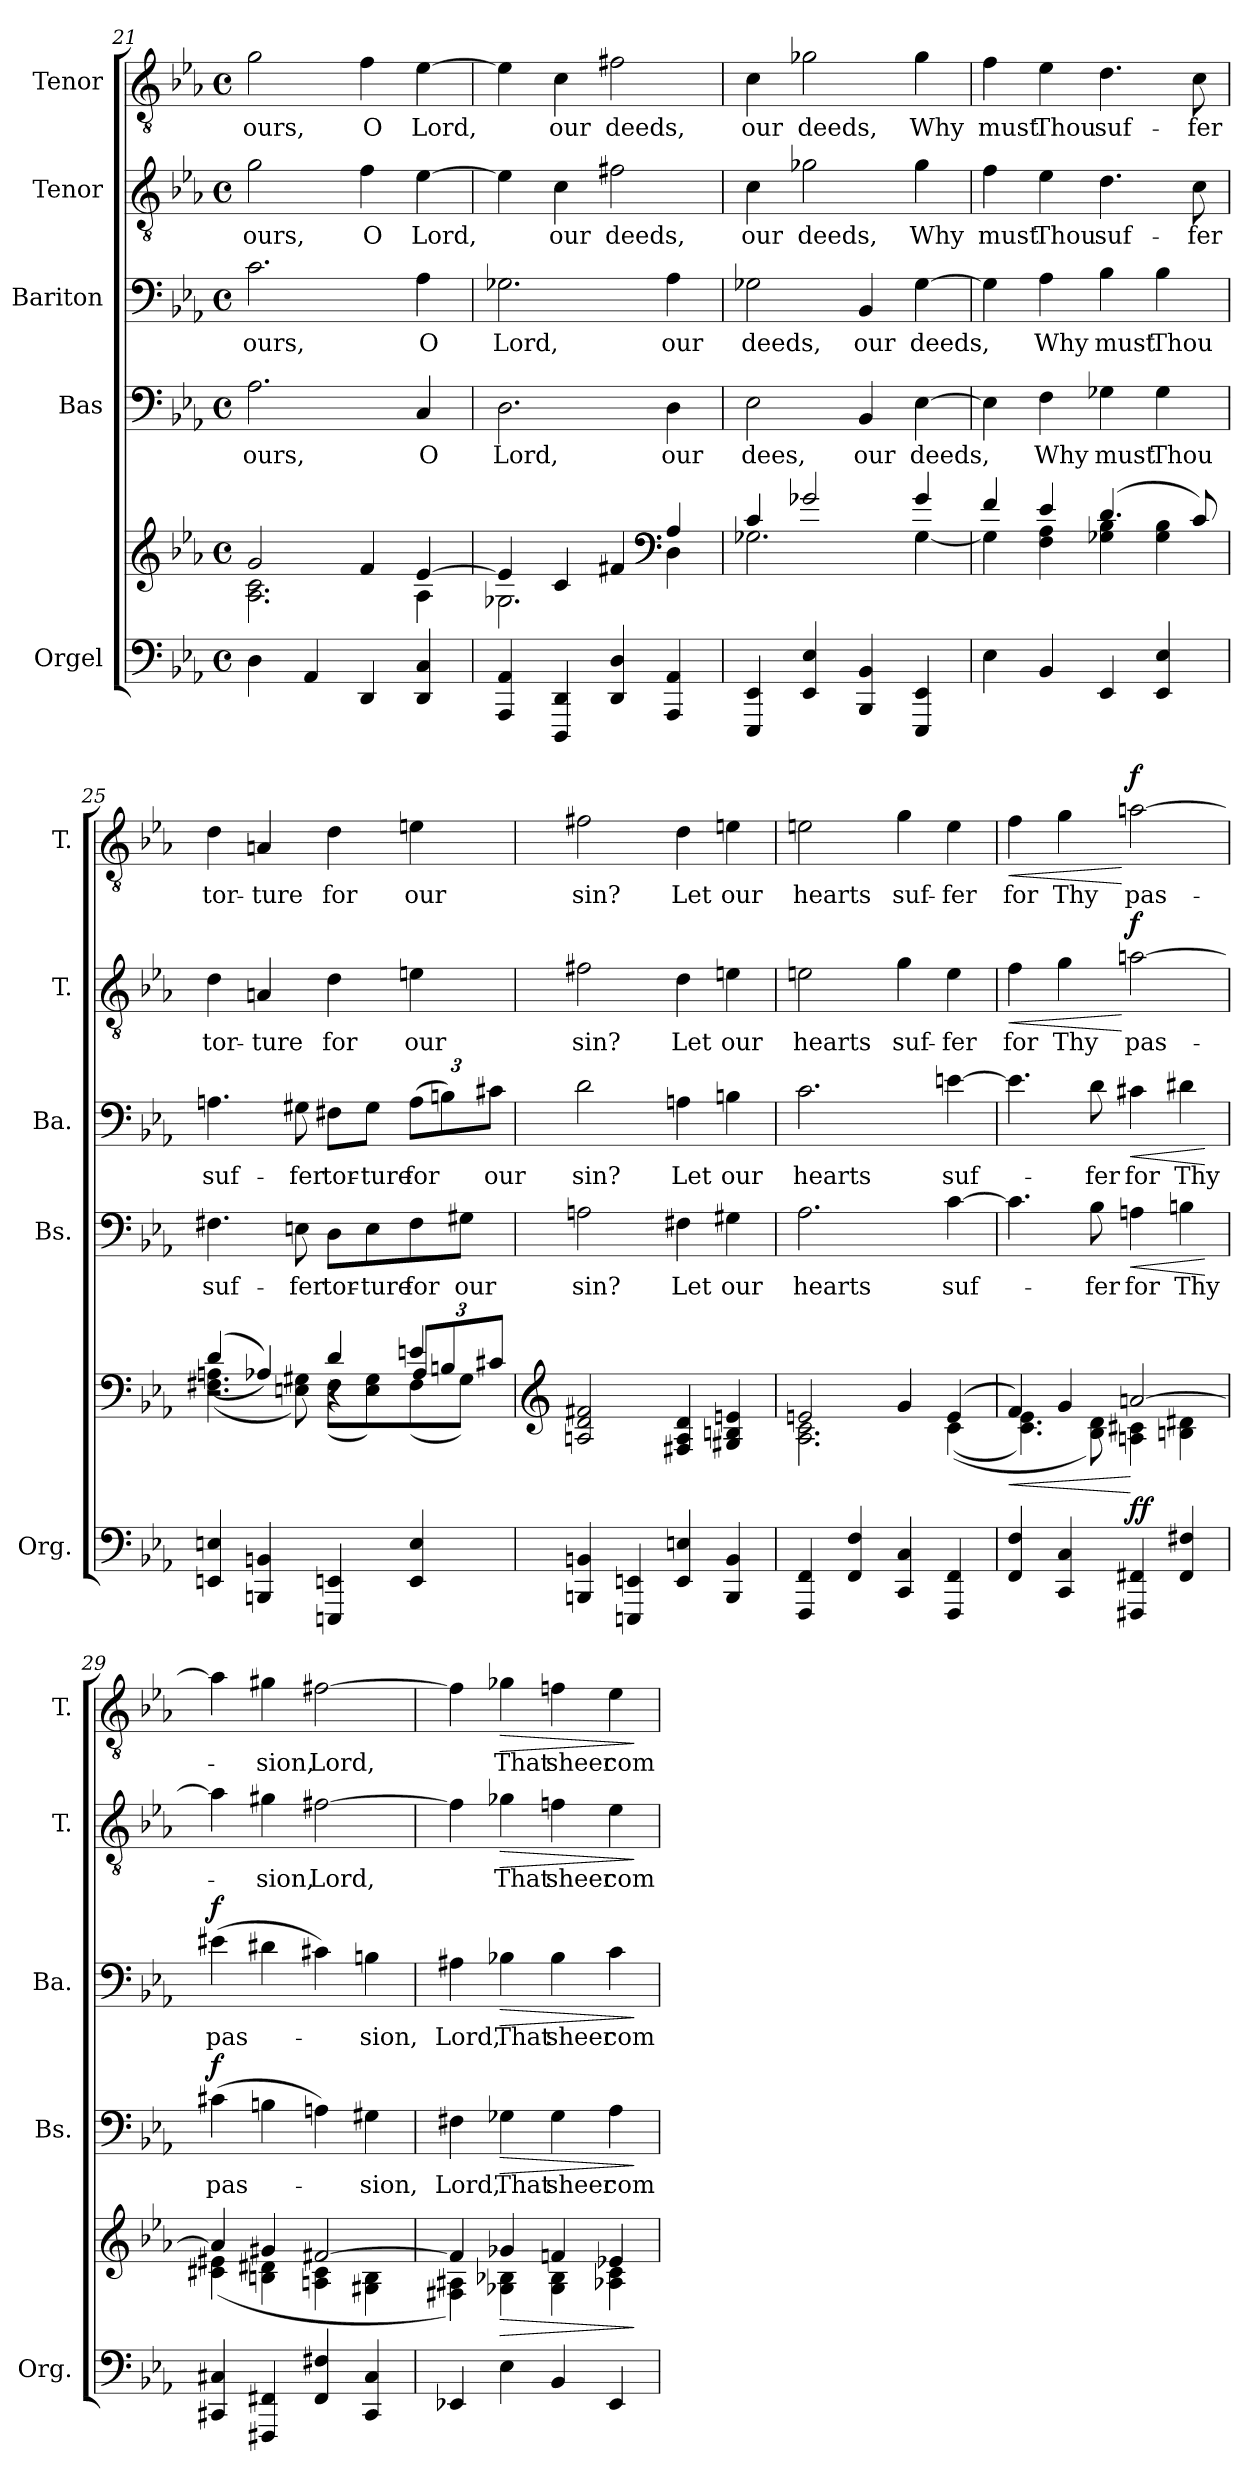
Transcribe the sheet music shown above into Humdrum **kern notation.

**kern	**kern	**dynam	**kern	**text	**dynam	**kern	**text	**dynam	**kern	**text	**dynam	**kern	**text	**dynam
*part5	*part5	*part5	*part4	*part4	*part4	*part3	*part3	*part3	*part2	*part2	*part2	*part1	*part1	*part1
*staff6	*staff5	*staff5/6	*staff4	*staff4	*staff4	*staff3	*staff3	*staff3	*staff2	*staff2	*staff2	*staff1	*staff1	*staff1
*I"Orgel	*	*	*I"Bas	*	*	*I"Bariton	*	*	*I"Tenor	*	*	*I"Tenor	*	*
*I'Org.	*	*	*I'Bs.	*	*	*I'Ba.	*	*	*I'T.	*	*	*I'T.	*	*
*clefF4	*clefG2	*	*clefF4	*	*	*clefF4	*	*	*clefGv2	*	*	*clefGv2	*	*
*k[b-e-a-]	*k[b-e-a-]	*	*k[b-e-a-]	*	*	*k[b-e-a-]	*	*	*k[b-e-a-]	*	*	*k[b-e-a-]	*	*
*M4/4	*M4/4	*	*M4/4	*	*	*M4/4	*	*	*M4/4	*	*	*M4/4	*	*
*met(c)	*met(c)	*	*met(c)	*	*	*met(c)	*	*	*met(c)	*	*	*met(c)	*	*
=21	=21	=21	=21	=21	=21	=21	=21	=21	=21	=21	=21	=21	=21	=21
*	*^	*	*	*	*	*	*	*	*	*	*	*	*	*
4D\	2g/	2.A-\ 2.c\	.	2.A-\	ours,	.	2.c\	ours,	.	2g\	ours,	.	2g\	ours,	.
4AA-/	.	.	.	.	.	.	.	.	.	.	.	.	.	.	.
4DD/	4f/	.	.	.	.	.	.	.	.	4f\	O	.	4f\	O	.
4DD/ 4C/	[4e-/	4A-\	.	4C/	O	.	4A-\	O	.	[4e-\	Lord,	.	[4e-\	Lord,	.
=22	=22	=22	=22	=22	=22	=22	=22	=22	=22	=22	=22	=22	=22	=22	=22
4AAA-/ 4AA-/	4e-/]	2.G-X\	.	2.D\	Lord,	.	2.G-X\	Lord,	.	4e-\]	.	.	4e-\]	.	.
4DDD/ 4DD/	4c/	.	.	.	.	.	.	.	.	4c\	our	.	4c\	our	.
4DD/ 4D/	4f#X/	.	.	.	.	.	.	.	.	2f#X\	deeds,	.	2f#X\	deeds,	.
*	*clefF4	*	*	*	*	*	*	*	*	*	*	*	*	*	*
4AAA-/ 4AA-/	4A-/	4D\	.	4D\	our	.	4A-\	our	.	.	.	.	.	.	.
=23	=23	=23	=23	=23	=23	=23	=23	=23	=23	=23	=23	=23	=23	=23	=23
4EEE-/ 4EE-/	4c/	2.G-X\	.	2E-\	dees,	.	2G-X\	deeds,	.	4c\	our	.	4c\	our	.
4EE-/ 4E-/	2g-X/	.	.	.	.	.	.	.	.	2g-X\	deeds,	.	2g-X\	deeds,	.
4BBB-/ 4BB-/	.	.	.	4BB-/	our	.	4BB-/	our	.	.	.	.	.	.	.
4EEE-/ 4EE-/	4g-/	[4G-\	.	[4E-\	deeds,	.	[4G-\	deeds,	.	4g-\	Why	.	4g-\	Why	.
!!LO:LB:g=z
=24	=24	=24	=24	=24	=24	=24	=24	=24	=24	=24	=24	=24	=24	=24	=24
4E-\	4f/	4G-\]	.	4E-\]	.	.	4G-\]	.	.	4f\	must	.	4f\	must	.
4BB-/	4e-/	4F\ 4A-\	.	4F\	Why	.	4A-\	Why	.	4e-\	Thou	.	4e-\	Thou	.
4EE-/	(4.d/	4G-X\ 4B-\	.	4G-X\	must	.	4B-\	must	.	4.d\	suf-	.	4.d\	suf-	.
4EE-/ 4E-/	.	4G-\ 4B-\	.	4G-\	Thou	.	4B-\	Thou	.	.	.	.	.	.	.
.	8c/)	.	.	.	.	.	.	.	.	8c\	-fer	.	8c\	-fer	.
=25	=25	=25	=25	=25	=25	=25	=25	=25	=25	=25	=25	=25	=25	=25	=25
*	*	*^	*	*	*	*	*	*	*	*	*	*	*	*	*
4EEn/ 4En/	((4d/	(4.F#X\ 4.An\	2r	.	4.F#X\	suf-	.	4.An\	suf-	.	4d\	tor-	.	4d\	tor-	.
4BBBn/ 4BBn/	4A-X/))	.	.	.	.	.	.	.	.	.	4An/	-ture	.	4An/	-ture	.
.	.	8En\ 8G#X\)	.	.	8En\	-fer	.	8G#X\	-fer	.	.	.	.	.	.	.
4EEEn/ 4EEn/	4d/	(8F#\L	4r	.	8D\L	tor-	.	8F#X\L	tor-	.	4d\	for	.	4d\	for	.
.	.	8E\ 8G#\)	.	.	8E\	-ture	.	8G#\J	-ture	.	.	.	.	.	.	.
*	*	*	*Xbrackettup	*	*	*	*	*Xbrackettup	*	*	*	*	*	*	*	*
4EE/ 4E/	4en/	(8F#\	12A-/L	.	8F#\	for	.	(12A\L	for	.	4en\	our	.	4en\	our	.
.	.	.	12Bn/	.	.	.	.	12Bn\)	.	.	.	.	.	.	.	.
.	.	8G#\J)	.	.	8G#X\J	our	.	.	.	.	.	.	.	.	.	.
.	.	.	12c#X/J	.	.	.	.	12c#X\J	our	.	.	.	.	.	.	.
*	*v	*v	*v	*	*	*	*	*	*	*	*	*	*	*	*	*
=26	=26	=26	=26	=26	=26	=26	=26	=26	=26	=26	=26	=26	=26	=26
*	*clefG2	*	*	*	*	*	*	*	*	*	*	*	*	*
4BBBn/ 4BBn/	2An/ 2d/ 2f#X/	.	2An\	sin?	.	2d\	sin?	.	2f#X\	sin?	.	2f#X\	sin?	.
4EEEn/ 4EEn/	.	.	.	.	.	.	.	.	.	.	.	.	.	.
4EE/ 4En/	4F#X/ 4A/ 4d/	.	4F#X\	Let	.	4An\	Let	.	4d\	Let	.	4d\	Let	.
4BBB/ 4BB/	4G#X/ 4Bn/ 4en/	.	4G#X\	our	.	4Bn\	our	.	4en\	our	.	4en\	our	.
!!LO:PB:g=z
=27	=27	=27	=27	=27	=27	=27	=27	=27	=27	=27	=27	=27	=27	=27
*	*^	*	*	*	*	*	*	*	*	*	*	*	*	*
4FFF/ 4FF/	2en/	2.A-\ 2.c\	.	2.A-\	hearts	.	2.c\	hearts	.	2en\	hearts	.	2en\	hearts	.
4FF/ 4F/	.	.	.	.	.	.	.	.	.	.	.	.	.	.	.
4CC/ 4C/	4g/	.	.	.	.	.	.	.	.	4g\	suf-	.	4g\	suf-	.
4FFF/ 4FF/	(4e/	((4c\	.	[4c\	suf-	.	[4en\	suf-	.	4e\	-fer	.	4e\	-fer	.
=28	=28	=28	=28	=28	=28	=28	=28	=28	=28	=28	=28	=28	=28	=28	=28
!	!	!	!LO:HP:b	!	!	!	!	!	!	!	!	!LO:HP:b	!	!	!LO:HP:b
4FF/ 4F/	4f/)	4.c\ 4.e-\)	<	4.c\]	.	.	4.e\]	.	.	4f\	for	<	4f\	for	<
4CC/ 4C/	4g/	.	.	.	.	.	.	.	.	4g\	Thy	.	4g\	Thy	.
.	.	8B-\ 8d\)	.	8B-\	-fer	.	8d\	-fer	.	.	.	.	.	.	.
!	!	!	!LO:DY:n=1:a=2	!	!	!LO:HP:b	!	!	!LO:HP:b	!	!	!	!	!	!
!	!	!	!LO:DY:n=2:a	!	!	!	!	!	!	!	!	!LO:DY:n=1:a	!	!	!LO:DY:n=1:a
4FFF#X/ 4FF#X/	[2an/	4An\ 4c#X\	[ f f	4An\	for	<	4c#X\	for	<	[2an\	pas-	[ f	[2an\	pas-	[ f
4FF#/ 4F#X/	.	4Bn\ 4d#X\	.	4Bn\	Thy	.	4d#X\	Thy	.	.	.	.	.	.	.
*	*v	*v	*	*	*	*	*	*	*	*	*	*	*	*	*
.	.	.	.	.	[	.	.	[	.	.	.	.	.	.
=29	=29	=29	=29	=29	=29	=29	=29	=29	=29	=29	=29	=29	=29	=29
*	*^	*	*	*	*	*	*	*	*	*	*	*	*	*
!	!	!	!	!	!	!LO:DY:a	!	!	!LO:DY:a	!	!	!	!	!	!
4CC#X/ 4C#X/	4a/]	(4c#X\ 4e#X\	.	(4c#X\	pas-	f	(4e#X\	pas-	f	4a\]	.	.	4a\]	.	.
4FFF#X/ 4FF#X/	4g#X/	4Bn\ 4d#X\	.	4Bn\	.	.	4d#X\	.	.	4g#X\	-sion,	.	4g#X\	-sion,	.
4FF#/ 4F#X/	[2f#X/	4An\ 4c#\	.	4An\)	.	.	4c#X\)	.	.	[2f#X\	Lord,	.	[2f#X\	Lord,	.
4CC#/ 4C#/	.	4G#X\ 4B\	.	4G#X\	-sion,	.	4Bn\	-sion,	.	.	.	.	.	.	.
=30	=30	=30	=30	=30	=30	=30	=30	=30	=30	=30	=30	=30	=30	=30	=30
4EE-X/	4f#/]	4F#X\ 4A#X\)	.	4F#X\	Lord,	.	4A#X\	Lord,	.	4f#\]	.	.	4f#\]	.	.
!	!	!	!LO:HP:b	!	!	!LO:HP:b	!	!	!LO:HP:b	!	!	!LO:HP:b	!	!	!LO:HP:b
4E-\	4g-X/	4G-X\ 4B-X\	>	4G-X\	That	>	4B-X\	That	>	4g-X\	That	>	4g-X\	That	>
4BB-/	4fn/	4G-\ 4B-\	.	4G-\	sheer	.	4B-\	sheer	.	4fn\	sheer	.	4fn\	sheer	.
4EE-/	4e-X/	4A-X\ 4c\	.	4A-\	com-	.	4c\	com-	.	4e-\	com-	.	4e-\	com-	.
*	*v	*v	*	*	*	*	*	*	*	*	*	*	*	*	*
.	.	]	.	.	]	.	.	]	.	.	]	.	.	]
=	=	=	=	=	=	=	=	=	=	=	=	=	=	=
*-	*-	*-	*-	*-	*-	*-	*-	*-	*-	*-	*-	*-	*-	*-
